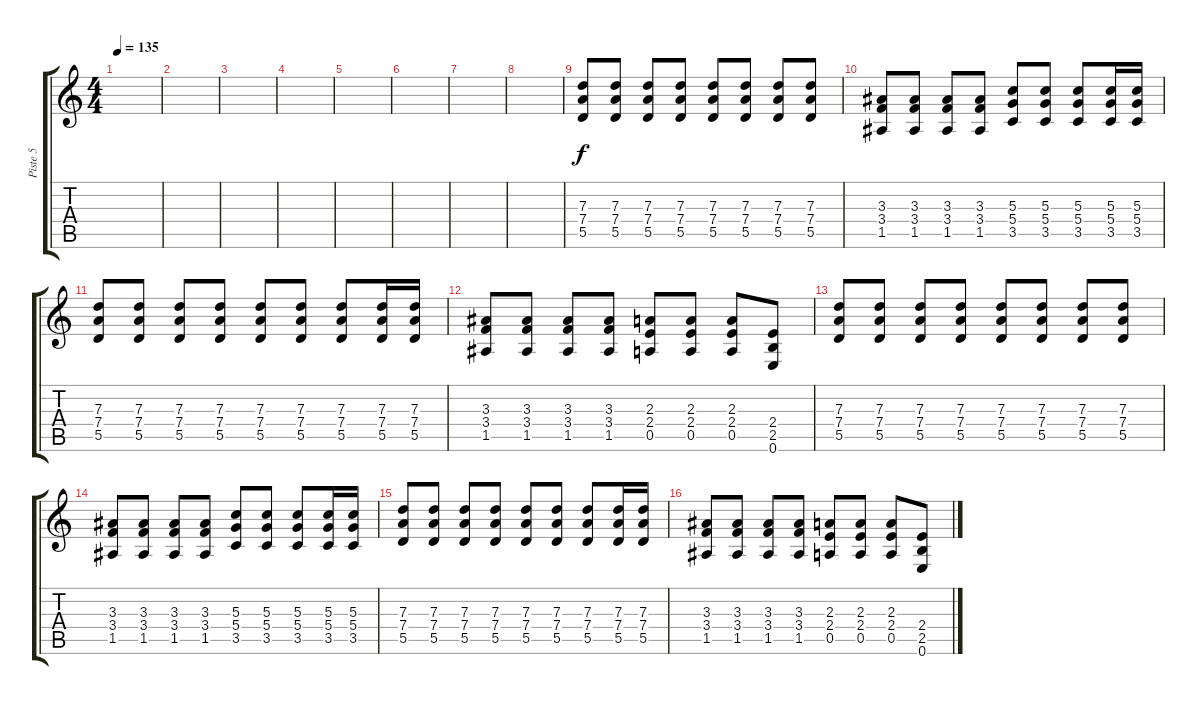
\track ("Piste 5" "Piste 5") {instrument overdrivenguitar}
\staff {score tabs}
\tuning (E4 B3 G3 D3 A2 E2) {hide}
\ts (4 4)
\tempo 135
\clef g2
\ks c
|
|
|
|
|
|
|
|
(7.3 7.4 5.5).8 (7.3 7.4 5.5).8 (7.3 7.4 5.5).8 (7.3 7.4 5.5).8 (7.3 7.4 5.5).8 (7.3 7.4 5.5).8 (7.3 7.4 5.5).8 (7.3 7.4 5.5).8 |
(3.3 3.4 1.5).8 (3.3 3.4 1.5).8 (3.3 3.4 1.5).8 (3.3 3.4 1.5).8 (5.3 5.4 3.5).8 (5.3 5.4 3.5).8 (5.3 5.4 3.5).8 (5.3 5.4 3.5).16 (5.3 5.4 3.5).16 |
(7.3 7.4 5.5).8 (7.3 7.4 5.5).8 (7.3 7.4 5.5).8 (7.3 7.4 5.5).8 (7.3 7.4 5.5).8 (7.3 7.4 5.5).8 (7.3 7.4 5.5).8 (7.3 7.4 5.5).16 (7.3 7.4 5.5).16 |
(3.3 3.4 1.5).8 (3.3 3.4 1.5).8 (3.3 3.4 1.5).8 (3.3 3.4 1.5).8 (2.3 2.4 0.5).8 (2.3 2.4 0.5).8 (2.3 2.4 0.5).8 (2.4 2.5 0.6).8 |
(7.3 7.4 5.5).8 (7.3 7.4 5.5).8 (7.3 7.4 5.5).8 (7.3 7.4 5.5).8 (7.3 7.4 5.5).8 (7.3 7.4 5.5).8 (7.3 7.4 5.5).8 (7.3 7.4 5.5).8 |
(3.3 3.4 1.5).8 (3.3 3.4 1.5).8 (3.3 3.4 1.5).8 (3.3 3.4 1.5).8 (5.3 5.4 3.5).8 (5.3 5.4 3.5).8 (5.3 5.4 3.5).8 (5.3 5.4 3.5).16 (5.3 5.4 3.5).16 |
(7.3 7.4 5.5).8 (7.3 7.4 5.5).8 (7.3 7.4 5.5).8 (7.3 7.4 5.5).8 (7.3 7.4 5.5).8 (7.3 7.4 5.5).8 (7.3 7.4 5.5).8 (7.3 7.4 5.5).16 (7.3 7.4 5.5).16 |
(3.3 3.4 1.5).8 (3.3 3.4 1.5).8 (3.3 3.4 1.5).8 (3.3 3.4 1.5).8 (2.3 2.4 0.5).8 (2.3 2.4 0.5).8 (2.3 2.4 0.5).8 (2.4 2.5 0.6).8
